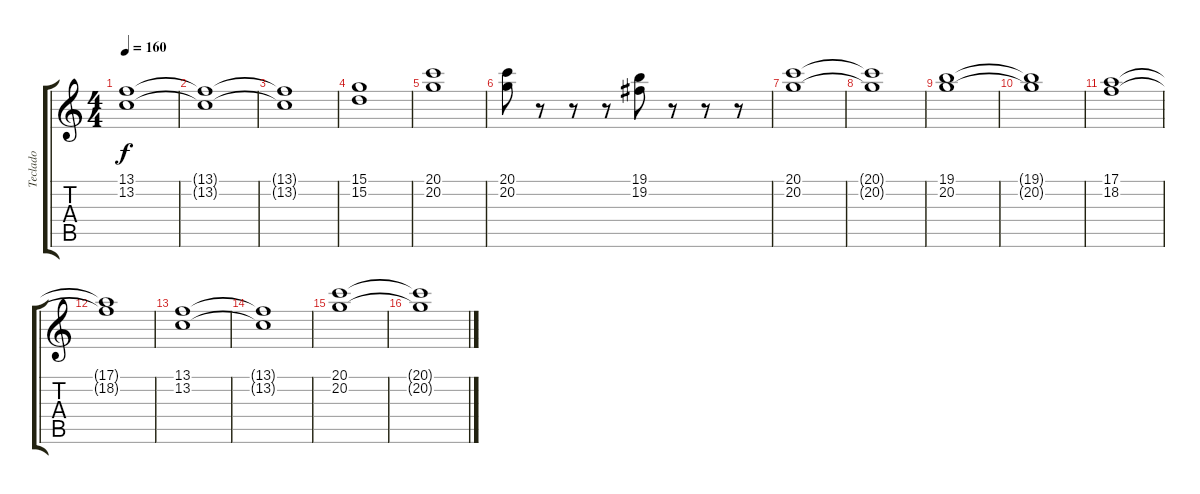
\track ("Teclado" "Teclado") {instrument stringensemble1}
\staff {score tabs}
\tuning (E4 B3 G3 D3 A2 E2) {hide}
\ts (4 4)
\tempo 160
\clef g2
\ks c
(13.1{t} 13.2{t}).1{dy f} |
(13.1{t} 13.2{t}).1 |
(13.1{t} 13.2{t}).1 |
(15.1 15.2).1 |
(20.1 20.2).1 |
(20.1 20.2).8 r.8 r.8 r.8 (19.1 19.2).8 r.8 r.8 r.8 |
(20.1 20.2).1 |
(20.1{t} 20.2{t}).1 |
(19.1 20.2).1 |
(19.1{t} 20.2{t}).1 |
(17.1 18.2).1 |
(17.1{t} 18.2{t}).1 |
(13.1 13.2).1 |
(13.1{t} 13.2{t}).1 |
(20.1 20.2).1 |
(20.1{t} 20.2{t}).1
